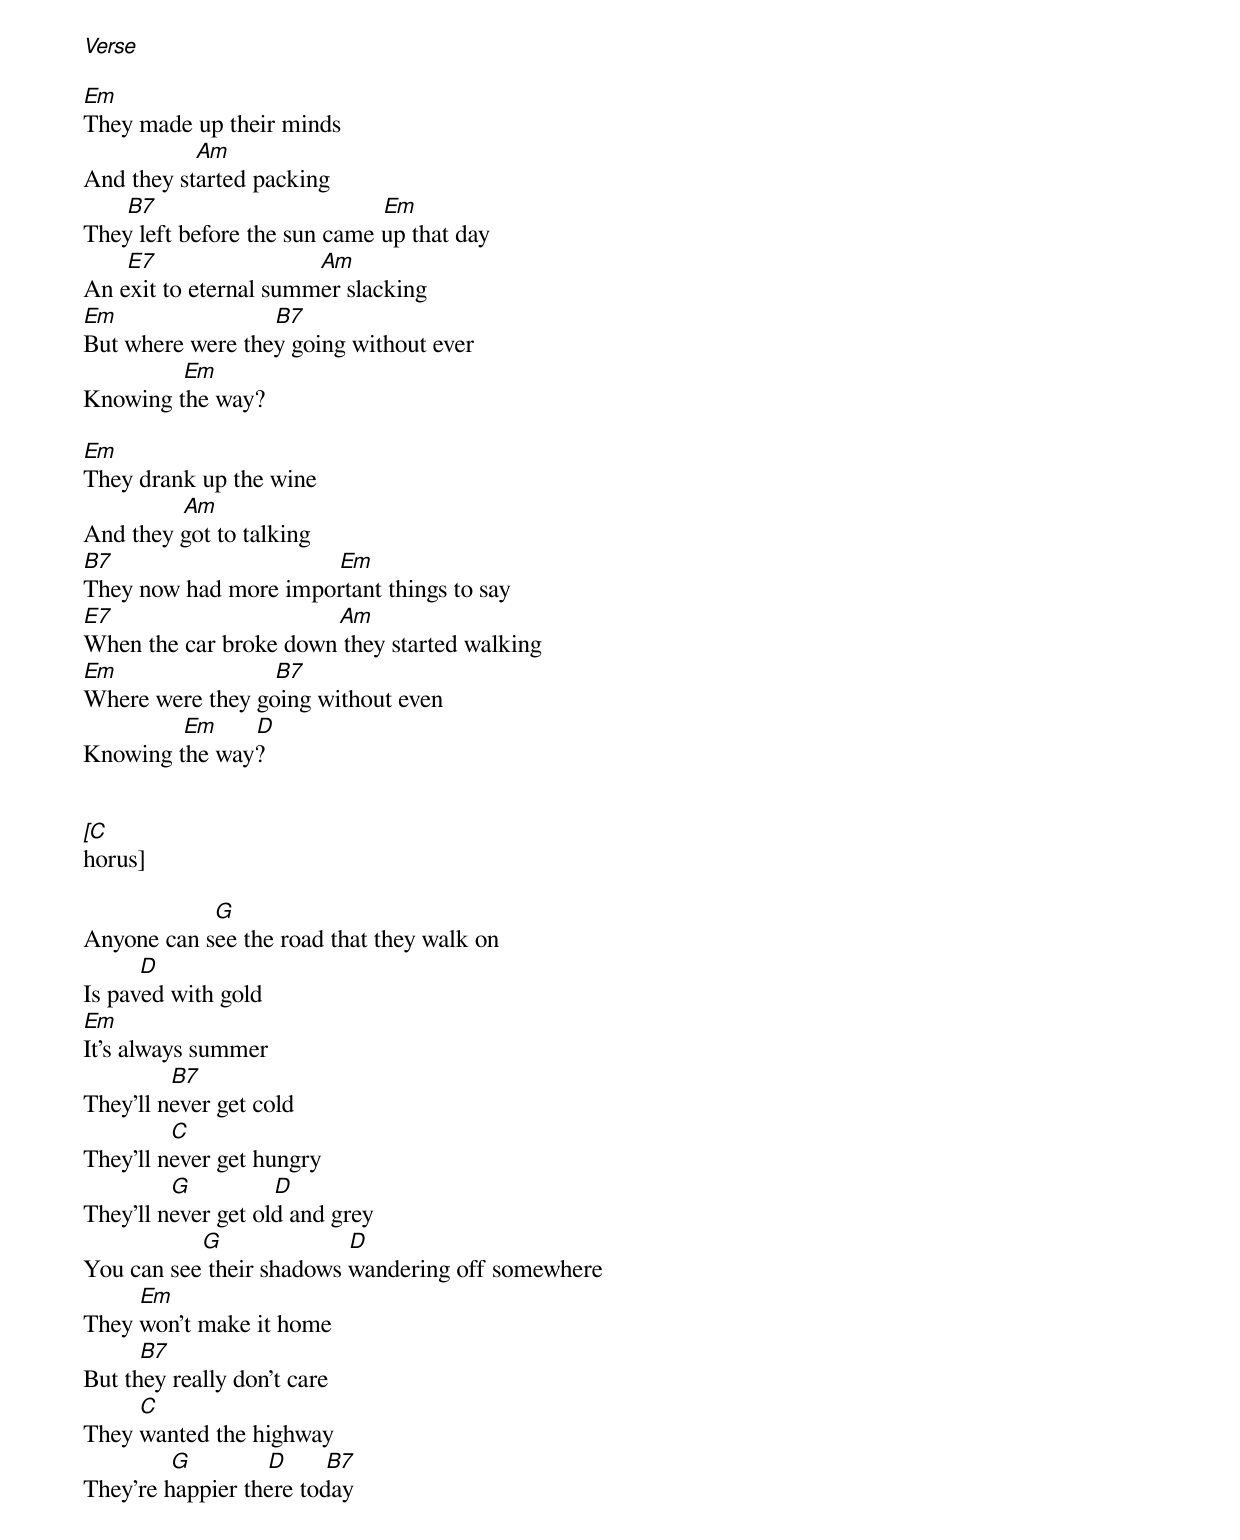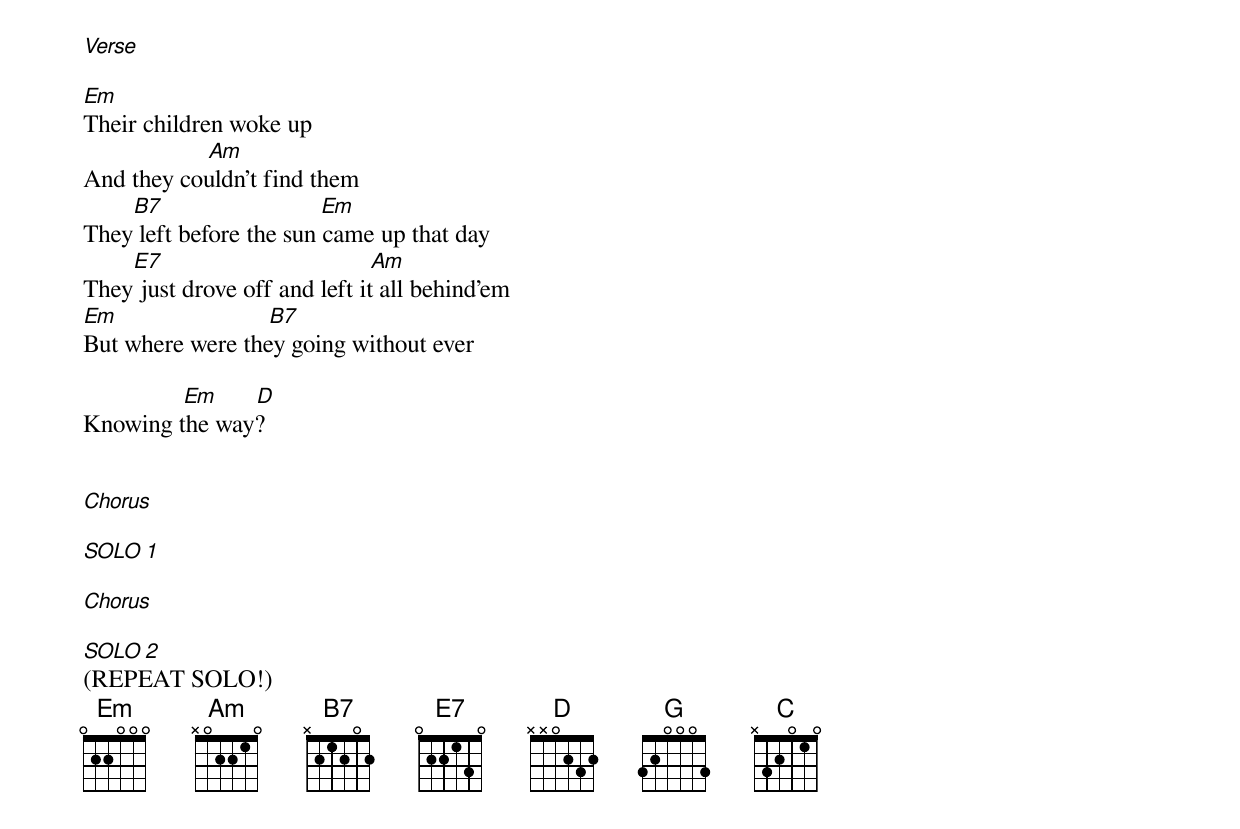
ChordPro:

[Verse]

[Em]
They made up their minds
                  [Am]
And they started packing
       [B7]                                    [Em]
They left before the sun came up that day
       [E7]                          [Am]
An exit to eternal summer slacking
[Em]                         [B7]
But where were they going without ever
                [Em]
Knowing the way?

[Em]
They drank up the wine
                [Am]
And they got to talking
[B7]                                    [Em]
They now had more important things to say
[E7]                                    [Am]
When the car broke down they started walking
[Em]                         [B7]
Where were they going without even
                [Em]      [D]
Knowing the way?


[[C]horus]

                     [G]
Anyone can see the road that they walk on
         [D]
Is paved with gold
[Em]
It's always summer
              [B7]
They'll never get cold
              [C]
They'll never get hungry
              [G]             [D]
They'll never get old and grey
                   [G]                    [D]
You can see their shadows wandering off somewhere
         [Em]
They won't make it home
         [B7]
But they really don't care
         [C]
They wanted the highway
              [G]            [D]      [B7]
They're happier there today


[Verse]

[Em]
Their children woke up
                    [Am]
And they couldn't find them
        [B7]                         [Em]
They left before the sun came up that day
        [E7]                                 [Am]
They just drove off and left it all behind'em
[Em]                        [B7]
But where were they going without ever

                [Em]      [D]
Knowing the way?


[Chorus]

[SOLO 1]

[Chorus]

[SOLO 2](REPEAT SOLO!)
